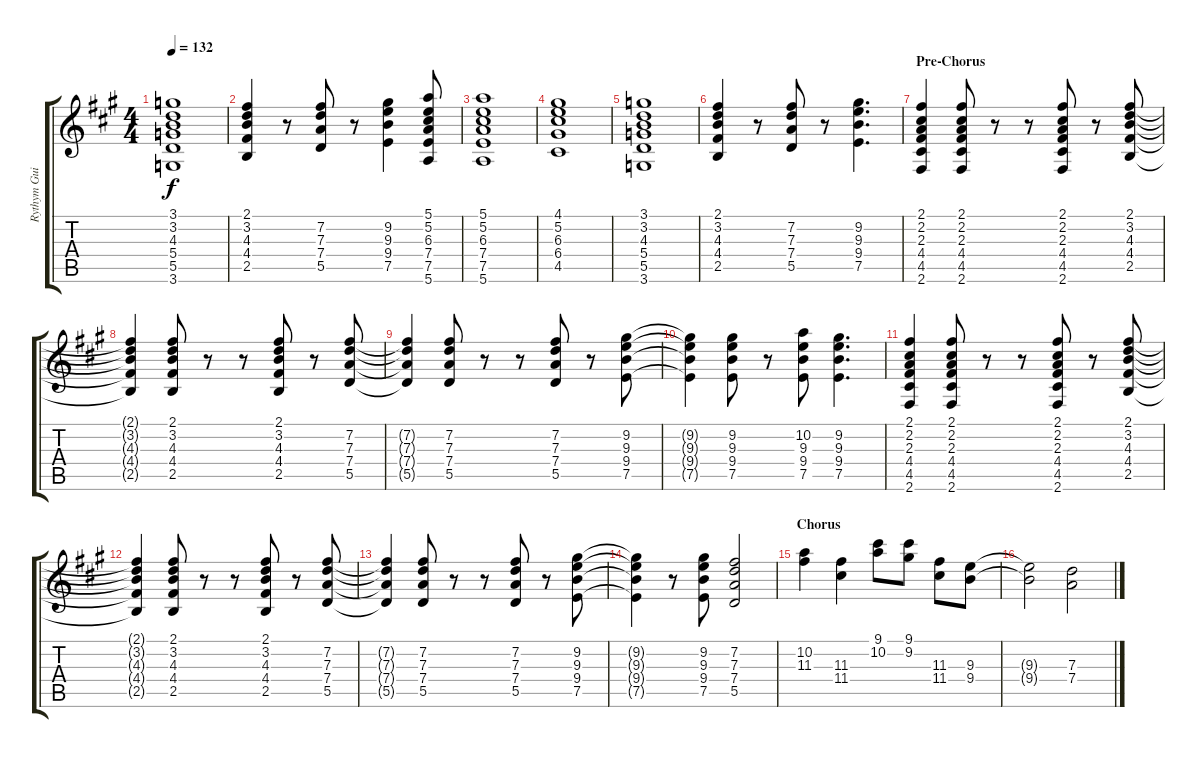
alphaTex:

\track ("Rythym Guitar" "Rythym Gui") {instrument overdrivenguitar}
\staff {score tabs}
\tuning (E4 B3 G3 D3 A2 E2) {hide}
\ts (4 4)
\tempo 132
\clef g2
\ks f#minor
(3.1 3.2 4.3 5.4 5.5 3.6).1{dy f} |
(2.1 3.2 4.3 4.4 2.5).4 r.8 (7.2 7.3 7.4 5.5).8 r.8 (9.2 9.3 9.4 7.5).4 (5.1 5.2 6.3 7.4 7.5 5.6).8 |
(5.1 5.2 6.3 7.4 7.5 5.6).1 |
(4.1 5.2 6.3 6.4 4.5).1 |
(3.1 3.2 4.3 5.4 5.5 3.6).1 |
(2.1 3.2 4.3 4.4 2.5).4 r.8 (7.2 7.3 7.4 5.5).8 r.8 (9.2 9.3 9.4 7.5).4{d} |
\section ("" "Pre-Chorus")
(2.1 2.2 2.3 4.4 4.5 2.6).4 (2.1 2.2 2.3 4.4 4.5 2.6).8 r.8 r.8 (2.1 2.2 2.3 4.4 4.5 2.6).8 r.8 (2.1 3.2 4.3 4.4 2.5).8 |
(2.1{t} 3.2{t} 4.3{t} 4.4{t} 2.5{t}).4 (2.1 3.2 4.3 4.4 2.5).8 r.8 r.8 (2.1 3.2 4.3 4.4 2.5).8 r.8 (7.2 7.3 7.4 5.5).8 |
(7.2{t} 7.3{t} 7.4{t} 5.5{t}).4 (7.2 7.3 7.4 5.5).8 r.8 r.8 (7.2 7.3 7.4 5.5).8 r.8 (9.2 9.3 9.4 7.5).8 |
(9.2{t} 9.3{t} 9.4{t} 7.5{t}).4 (9.2 9.3 9.4 7.5).8 r.8 (10.2 9.3 9.4 7.5).8 (9.2 9.3 9.4 7.5).4{d} |
(2.1 2.2 2.3 4.4 4.5 2.6).4 (2.1 2.2 2.3 4.4 4.5 2.6).8 r.8 r.8 (2.1 2.2 2.3 4.4 4.5 2.6).8 r.8 (2.1 3.2 4.3 4.4 2.5).8 |
(2.1{t} 3.2{t} 4.3{t} 4.4{t} 2.5{t}).4 (2.1 3.2 4.3 4.4 2.5).8 r.8 r.8 (2.1 3.2 4.3 4.4 2.5).8 r.8 (7.2 7.3 7.4 5.5).8 |
(7.2{t} 7.3{t} 7.4{t} 5.5{t}).4 (7.2 7.3 7.4 5.5).8 r.8 r.8 (7.2 7.3 7.4 5.5).8 r.8 (9.2 9.3 9.4 7.5).8 |
(9.2{t} 9.3{t} 9.4{t} 7.5{t}).4 r.8 (9.2 9.3 9.4 7.5).8 (7.2 7.3 7.4 5.5).2 |
\section ("" "Chorus")
(10.2 11.3).4 (11.3 11.4).4 (9.1 10.2).8 (9.1 9.2).8 (11.3 11.4).8 (9.3 9.4).8 |
(9.3{t} 9.4{t}).2 (7.3 7.4).2
